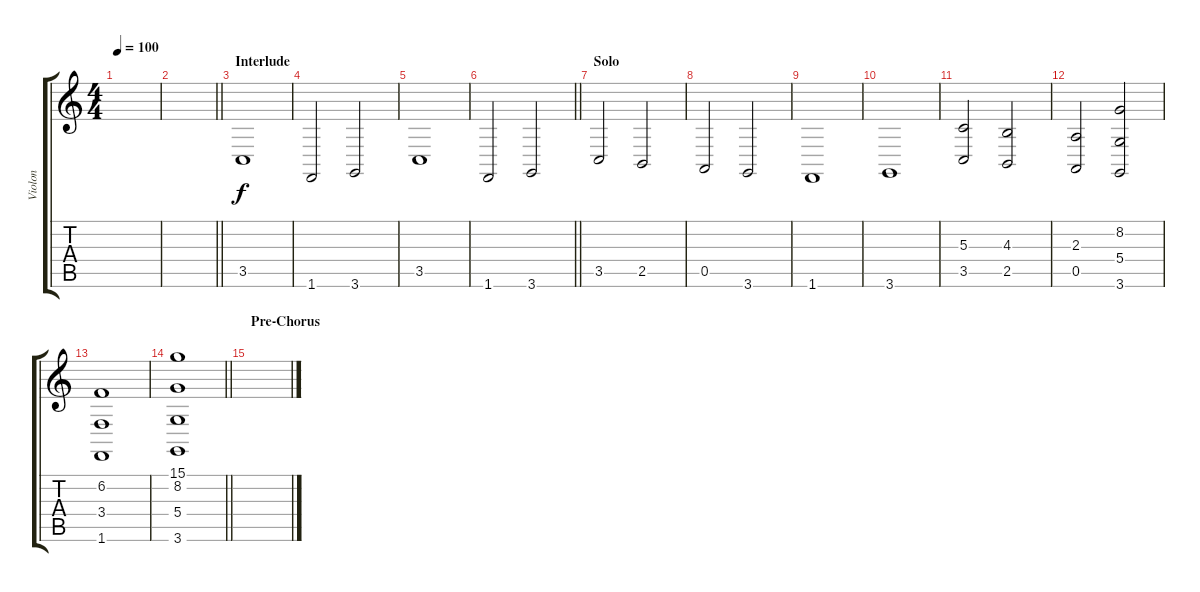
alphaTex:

\track ("Violon" "Violon") {instrument viola}
\staff {score tabs}
\tuning (E4 B3 G3 D3 A2 E2) {hide}
\ts (4 4)
\tempo 100
\clef g2
\ks c
|
\barLineRight lightlight
|
\section ("" "Interlude")
3.5.1 |
1.6.2 3.6.2 |
3.5.1 |
\barLineRight lightlight
1.6.2 3.6.2 |
\section ("" "Solo")
3.5.2 2.5.2 |
0.5.2 3.6.2 |
1.6.1 |
3.6.1 |
(5.3 3.5).2 (4.3 2.5).2 |
(2.3 0.5).2 (8.2 5.4 3.6).2 |
(6.2 3.4 1.6).1 |
\barLineRight lightlight
(15.1 8.2 5.4 3.6).1 |
\section ("" "Pre-Chorus")
